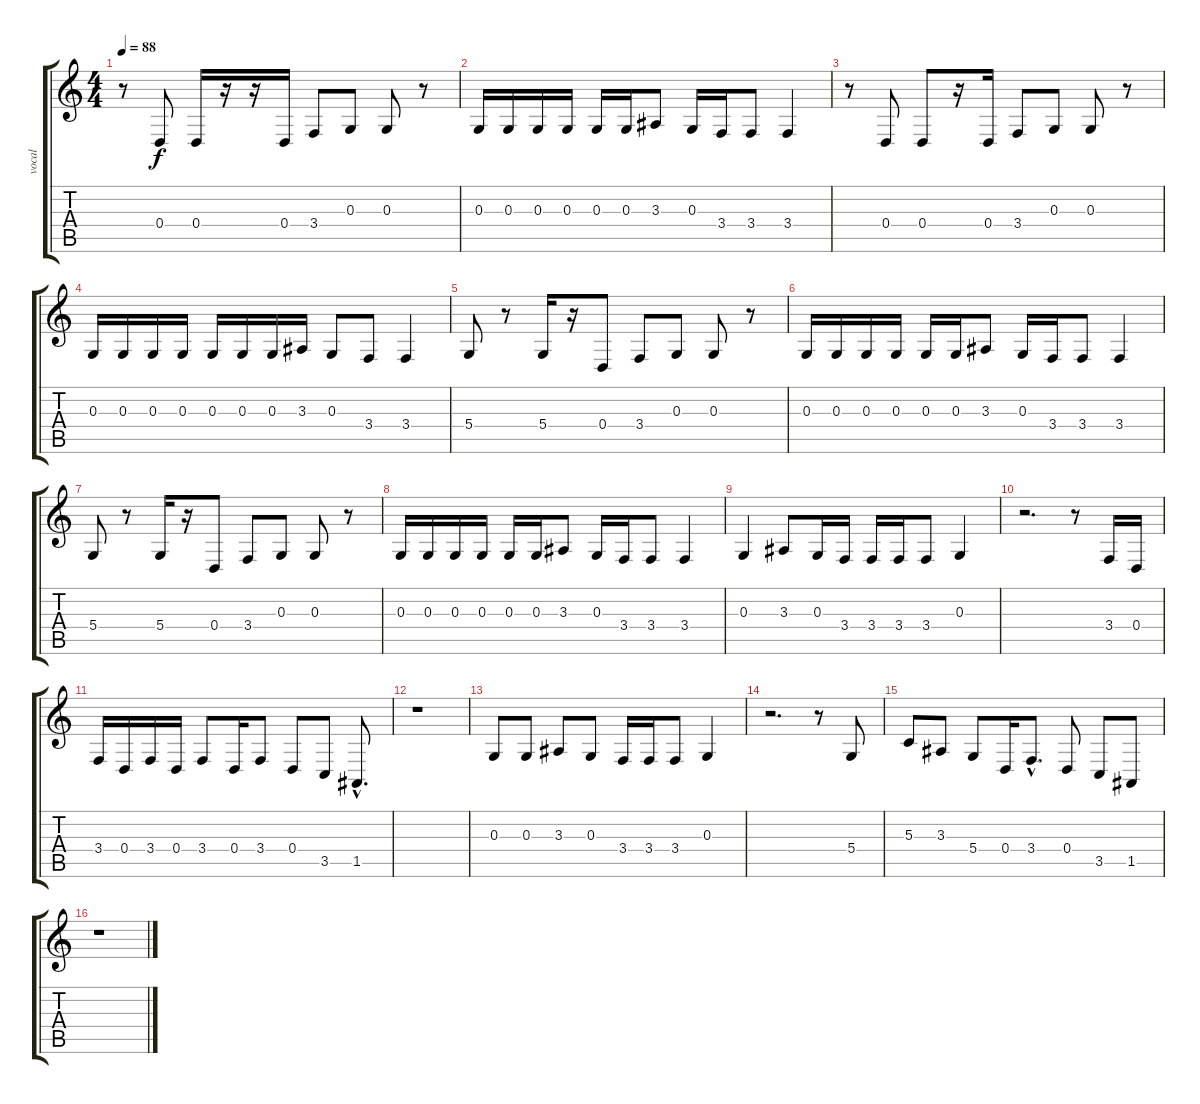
\track ("vocal" "vocal") {instrument bassoon}
\staff {score tabs}
\tuning (E4 B3 G3 D3 A2 E2) {hide}
\ts (4 4)
\tempo 88
\clef g2
\ks c
r.8{dy f instrument voiceoohs} 0.4.8 0.4.16 r.16 r.16 0.4.16 3.4.8 0.3.8 0.3.8 r.8 |
0.3.16 0.3.16 0.3.16 0.3.16 0.3.16 0.3.16 3.3.8 0.3.16 3.4.16 3.4.8 3.4.4 |
r.8 0.4.8 0.4.8 r.16 0.4.16 3.4.8 0.3.8 0.3.8 r.8 |
0.3.16 0.3.16 0.3.16 0.3.16 0.3.16 0.3.16 0.3.16 3.3.16 0.3.8 3.4.8 3.4.4 |
5.4.8{instrument voiceoohs} r.8 5.4.16 r.16 0.4.8 3.4.8 0.3.8 0.3.8 r.8 |
0.3.16 0.3.16 0.3.16 0.3.16 0.3.16 0.3.16 3.3.8 0.3.16 3.4.16 3.4.8 3.4.4 |
5.4.8{instrument voiceoohs} r.8 5.4.16 r.16 0.4.8 3.4.8 0.3.8 0.3.8 r.8 |
0.3.16 0.3.16 0.3.16 0.3.16 0.3.16 0.3.16 3.3.8 0.3.16 3.4.16 3.4.8 3.4.4 |
0.3.4 3.3.8 0.3.16 3.4.16 3.4.16 3.4.16 3.4.8 0.3.4 |
r.2{d} r.8 3.4.16 0.4.16 |
3.4.16 0.4.16 3.4.16 0.4.16 3.4.8 0.4.16 3.4.8 0.4.8 3.5.8 1.5{hac}.8{d} |
r.1 |
0.3.8 0.3.8 3.3.8 0.3.8 3.4.16 3.4.16 3.4.8 0.3.4 |
r.2{d} r.8 5.4.8 |
5.3.8 3.3.8 5.4.8 0.4.16 3.4{hac}.8{d} 0.4.8 3.5.8 1.5.8 |
r.1
